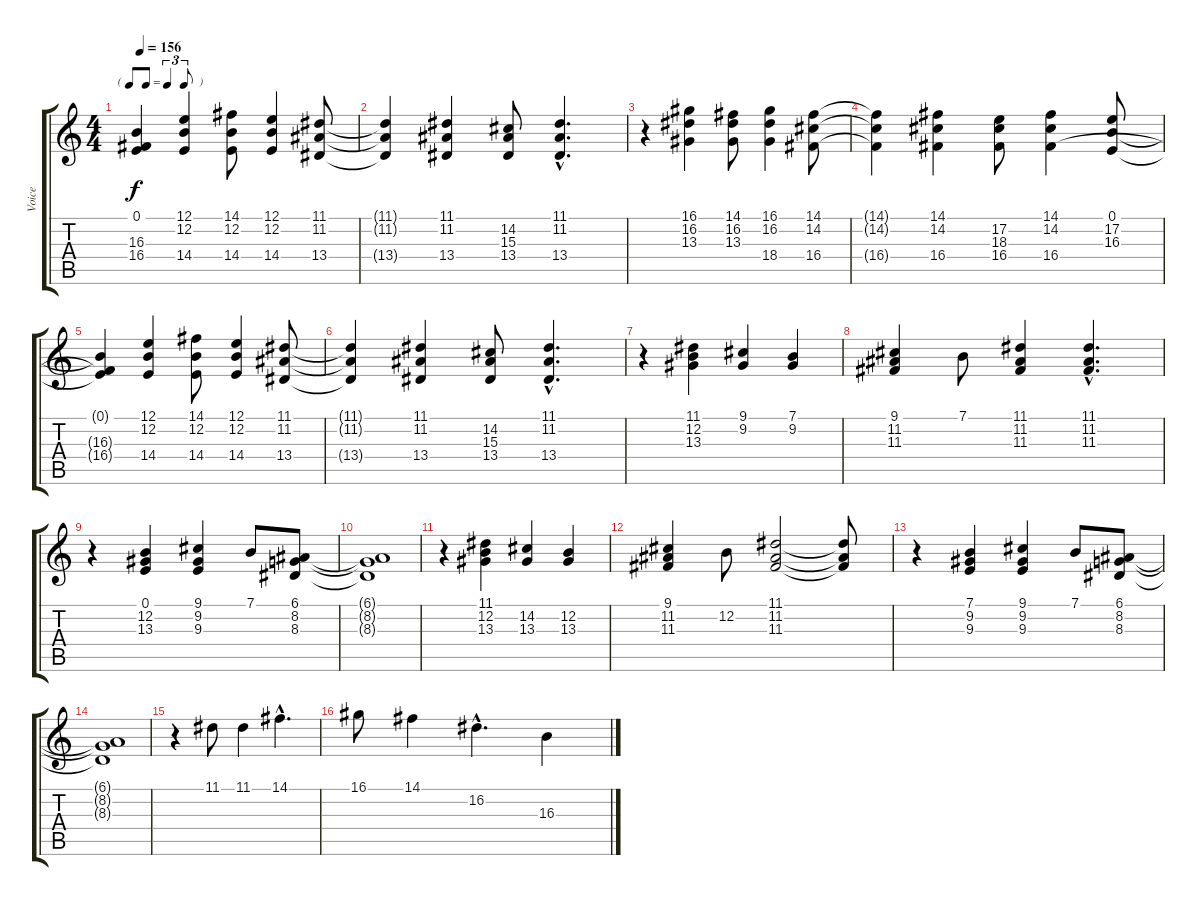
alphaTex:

\track ("Voice" "Voice") {instrument acousticgrandpiano}
\staff {score tabs}
\tuning (E4 B3 G3 D3 A2 E2) {hide}
\ts (4 4)
\tf triplet8th
\tempo 156
\clef g2
\ks c
(0.1{t} 16.3{t} 16.4{t}).4{dy f} (12.1 12.2 14.4).4 (14.1 12.2 14.4).8 (12.1 12.2 14.4).4 (11.1 11.2 13.4).8 |
(11.1{t} 11.2{t} 13.4{t}).4 (11.1 11.2 13.4).4 (14.2 15.3 13.4).8 (11.1{hac} 11.2{hac} 13.4{hac}).4{d} |
r.4 (16.1 16.2 13.3).4 (14.1 16.2 13.3).8 (16.1 16.2 18.4).4 (14.1 14.2 16.4).8 |
(14.1{t} 14.2{t} 16.4{t}).4 (14.1 14.2 16.4).4 (17.2 18.3 16.4).8 (14.1 14.2 16.4).4 (0.1 17.2 16.3).8 |
(0.1{t} 16.3{t} 16.4{t}).4 (12.1 12.2 14.4).4 (14.1 12.2 14.4).8 (12.1 12.2 14.4).4 (11.1 11.2 13.4).8 |
(11.1{t} 11.2{t} 13.4{t}).4 (11.1 11.2 13.4).4 (14.2 15.3 13.4).8 (11.1{hac} 11.2{hac} 13.4{hac}).4{d} |
r.4 (11.1 12.2 13.3).4 (9.1 9.2).4 (7.1 9.2).4 |
(9.1 11.2 11.3).4 7.1.8 (11.1 11.2 11.3).4 (11.1{hac} 11.2{hac} 11.3{hac}).4{d} |
r.4 (0.1 12.2 13.3).4 (9.1 9.2 9.3).4 7.1.8 (6.1 8.2 8.3).8 |
(6.1{t} 8.2{t} 8.3{t}).1 |
r.4 (11.1 12.2 13.3).4 (14.2 13.3).4 (12.2 13.3).4 |
(9.1 11.2 11.3).4 12.2.8 (11.1 11.2 11.3).2 (11.1{t} 11.2{t} 11.3{t}).8 |
r.4 (7.1 9.2 9.3).4 (9.1 9.2 9.3).4 7.1.8 (6.1 8.2 8.3).8 |
(6.1{t} 8.2{t} 8.3{t}).1 |
r.4 11.1.8 11.1.4 14.1{hac}.4{d} |
16.1.8 14.1.4 16.2{hac}.4{d} 16.3.4
